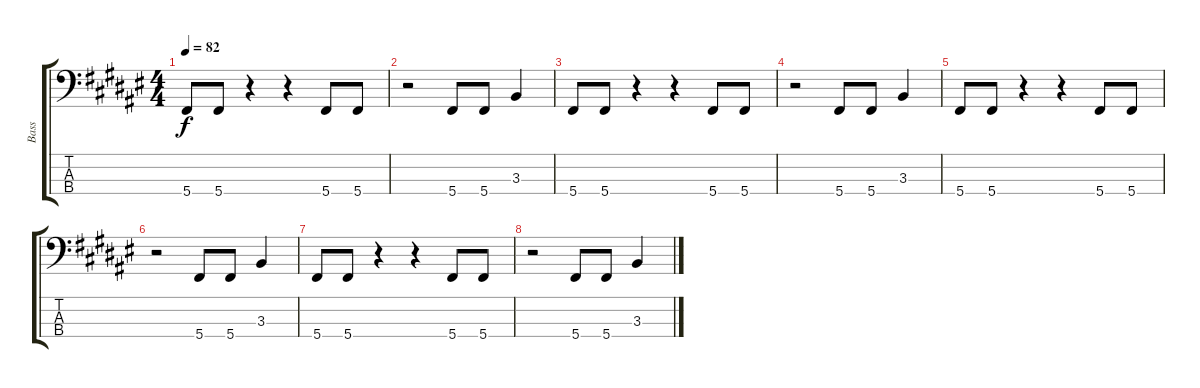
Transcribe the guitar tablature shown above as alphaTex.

\track ("Bass" "Bass") {instrument electricbassfinger}
\staff {score tabs}
\tuning (Gb2 Db2 Ab1 Db1) {hide}
\ts (4 4)
\tempo 82
\clef f4
\ks f#
5.4.8{dy f} 5.4.8 r.4 r.4 5.4.8 5.4.8 |
r.2 5.4.8 5.4.8 3.3.4 |
5.4.8 5.4.8 r.4 r.4 5.4.8 5.4.8 |
r.2 5.4.8 5.4.8 3.3.4 |
5.4.8 5.4.8 r.4 r.4 5.4.8 5.4.8 |
r.2 5.4.8 5.4.8 3.3.4 |
5.4.8 5.4.8 r.4 r.4 5.4.8 5.4.8 |
r.2 5.4.8 5.4.8 3.3.4
